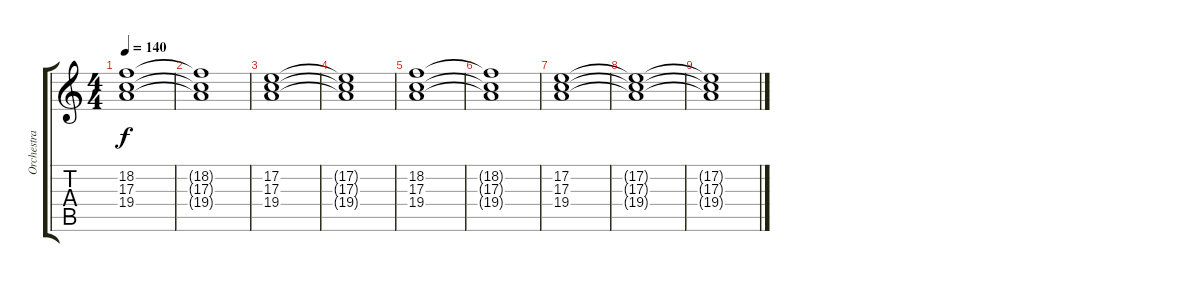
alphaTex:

\track ("Orchestra - Choirs" "Orchestra ") {instrument pad4choir}
\staff {score tabs}
\tuning (E4 B3 G3 D3 A2 E2) {hide}
\ts (4 4)
\tempo 140
\clef g2
\ks c
(18.2 17.3 19.4).1{dy f} |
(18.2{t} 17.3{t} 19.4{t}).1 |
(17.2 17.3 19.4).1 |
(17.2{t} 17.3{t} 19.4{t}).1 |
(18.2 17.3 19.4).1 |
(18.2{t} 17.3{t} 19.4{t}).1 |
(17.2 17.3 19.4).1{volume 0} |
(17.2{t} 17.3{t} 19.4{t}).1 |
(17.2{t} 17.3{t} 19.4{t}).1
